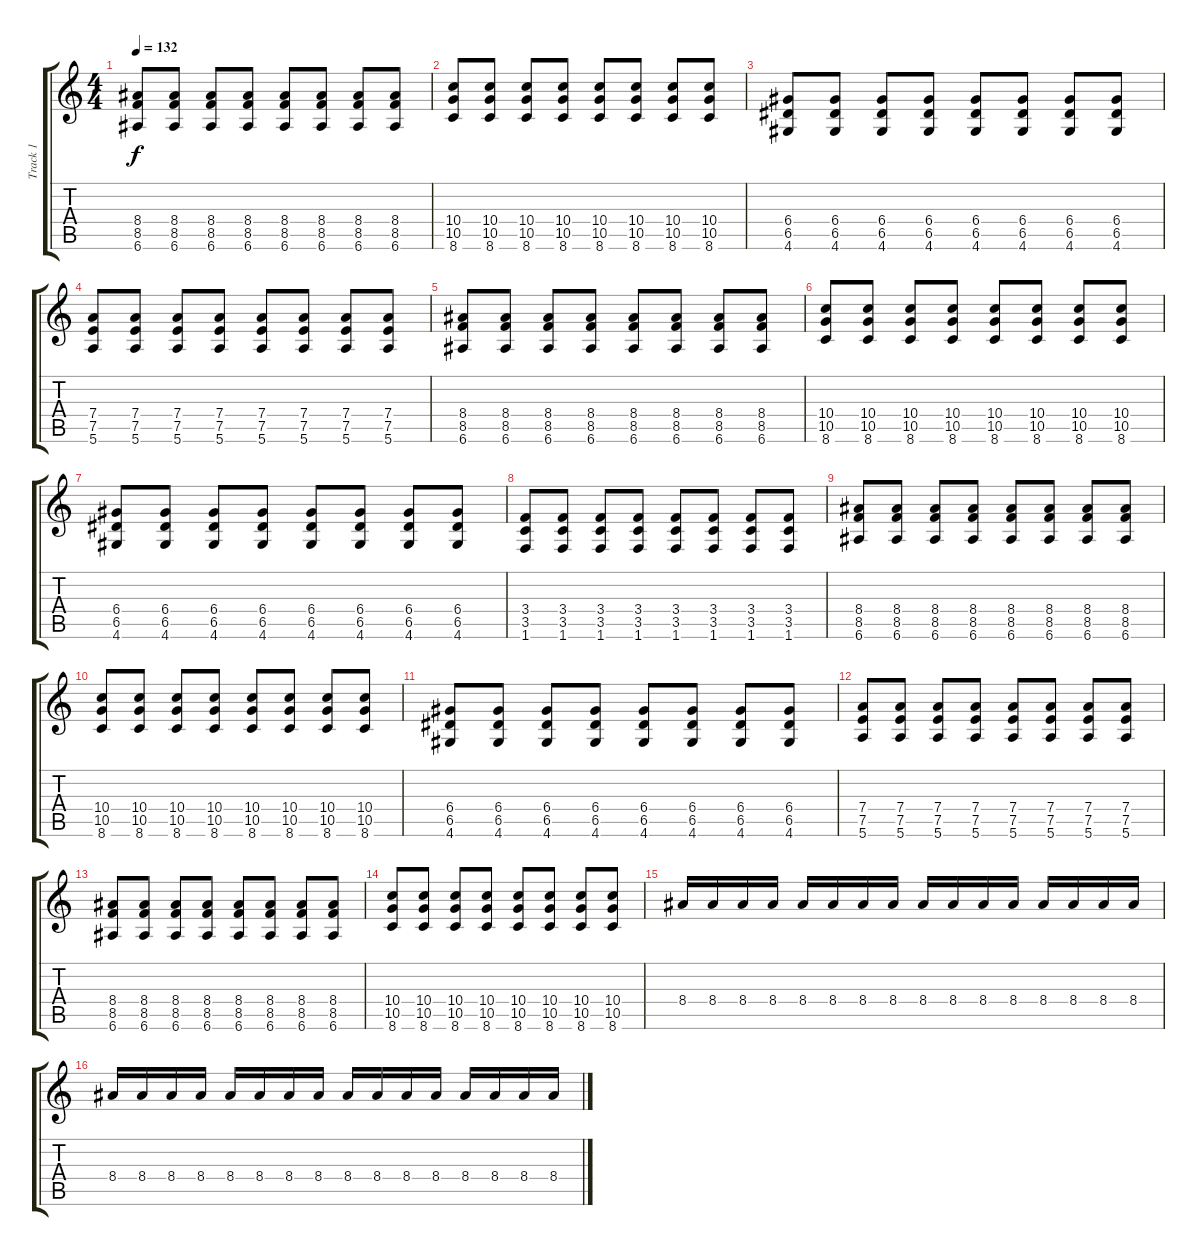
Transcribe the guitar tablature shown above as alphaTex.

\track ("Track 1" "Track 1") {instrument overdrivenguitar}
\staff {score tabs}
\tuning (E4 B3 G3 D3 A2 E2) {hide}
\ts (4 4)
\tempo 132
\clef g2
\ks c
(8.4 8.5 6.6).8{dy f} (8.4 8.5 6.6).8 (8.4 8.5 6.6).8 (8.4 8.5 6.6).8 (8.4 8.5 6.6).8 (8.4 8.5 6.6).8 (8.4 8.5 6.6).8 (8.4 8.5 6.6).8 |
(10.4 10.5 8.6).8 (10.4 10.5 8.6).8 (10.4 10.5 8.6).8 (10.4 10.5 8.6).8 (10.4 10.5 8.6).8 (10.4 10.5 8.6).8 (10.4 10.5 8.6).8 (10.4 10.5 8.6).8 |
(6.4 6.5 4.6).8 (6.4 6.5 4.6).8 (6.4 6.5 4.6).8 (6.4 6.5 4.6).8 (6.4 6.5 4.6).8 (6.4 6.5 4.6).8 (6.4 6.5 4.6).8 (6.4 6.5 4.6).8 |
(7.4 7.5 5.6).8 (7.4 7.5 5.6).8 (7.4 7.5 5.6).8 (7.4 7.5 5.6).8 (7.4 7.5 5.6).8 (7.4 7.5 5.6).8 (7.4 7.5 5.6).8 (7.4 7.5 5.6).8 |
(8.4 8.5 6.6).8 (8.4 8.5 6.6).8 (8.4 8.5 6.6).8 (8.4 8.5 6.6).8 (8.4 8.5 6.6).8 (8.4 8.5 6.6).8 (8.4 8.5 6.6).8 (8.4 8.5 6.6).8 |
(10.4 10.5 8.6).8 (10.4 10.5 8.6).8 (10.4 10.5 8.6).8 (10.4 10.5 8.6).8 (10.4 10.5 8.6).8 (10.4 10.5 8.6).8 (10.4 10.5 8.6).8 (10.4 10.5 8.6).8 |
(6.4 6.5 4.6).8 (6.4 6.5 4.6).8 (6.4 6.5 4.6).8 (6.4 6.5 4.6).8 (6.4 6.5 4.6).8 (6.4 6.5 4.6).8 (6.4 6.5 4.6).8 (6.4 6.5 4.6).8 |
(3.4 3.5 1.6).8 (3.4 3.5 1.6).8 (3.4 3.5 1.6).8 (3.4 3.5 1.6).8 (3.4 3.5 1.6).8 (3.4 3.5 1.6).8 (3.4 3.5 1.6).8 (3.4 3.5 1.6).8 |
(8.4 8.5 6.6).8 (8.4 8.5 6.6).8 (8.4 8.5 6.6).8 (8.4 8.5 6.6).8 (8.4 8.5 6.6).8 (8.4 8.5 6.6).8 (8.4 8.5 6.6).8 (8.4 8.5 6.6).8 |
(10.4 10.5 8.6).8 (10.4 10.5 8.6).8 (10.4 10.5 8.6).8 (10.4 10.5 8.6).8 (10.4 10.5 8.6).8 (10.4 10.5 8.6).8 (10.4 10.5 8.6).8 (10.4 10.5 8.6).8 |
(6.4 6.5 4.6).8 (6.4 6.5 4.6).8 (6.4 6.5 4.6).8 (6.4 6.5 4.6).8 (6.4 6.5 4.6).8 (6.4 6.5 4.6).8 (6.4 6.5 4.6).8 (6.4 6.5 4.6).8 |
(7.4 7.5 5.6).8 (7.4 7.5 5.6).8 (7.4 7.5 5.6).8 (7.4 7.5 5.6).8 (7.4 7.5 5.6).8 (7.4 7.5 5.6).8 (7.4 7.5 5.6).8 (7.4 7.5 5.6).8 |
(8.4 8.5 6.6).8 (8.4 8.5 6.6).8 (8.4 8.5 6.6).8 (8.4 8.5 6.6).8 (8.4 8.5 6.6).8 (8.4 8.5 6.6).8 (8.4 8.5 6.6).8 (8.4 8.5 6.6).8 |
(10.4 10.5 8.6).8 (10.4 10.5 8.6).8 (10.4 10.5 8.6).8 (10.4 10.5 8.6).8 (10.4 10.5 8.6).8 (10.4 10.5 8.6).8 (10.4 10.5 8.6).8 (10.4 10.5 8.6).8 |
8.4.16 8.4.16 8.4.16 8.4.16 8.4.16 8.4.16 8.4.16 8.4.16 8.4.16 8.4.16 8.4.16 8.4.16 8.4.16 8.4.16 8.4.16 8.4.16 |
8.4.16 8.4.16 8.4.16 8.4.16 8.4.16 8.4.16 8.4.16 8.4.16 8.4.16 8.4.16 8.4.16 8.4.16 8.4.16 8.4.16 8.4.16 8.4.16
